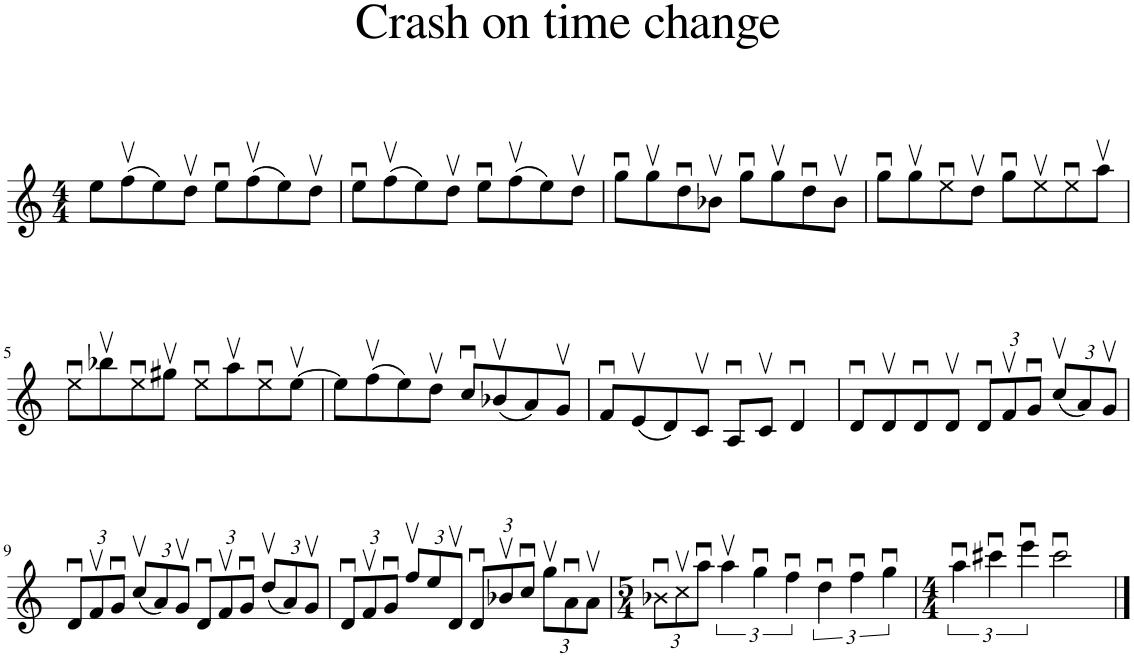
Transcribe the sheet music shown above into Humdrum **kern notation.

**kern
*part1
*staff1
*I"Mandolin
*clefG2
*k[]
*M4/4
=1
8ee\L
(8ffv\
8ee\)
8ddv\J
8eeu\L
(8ffv\
8ee\)
8ddv\J
=2
8eeu\L
(8ffv\
8ee\)
8ddv\J
8eeu\L
(8ffv\
8ee\)
8ddv\J
=3
8ggu\L
8ggv\
8ddu\
8b-Xv\J
8ggu\L
8ggv\
8ddu\
8b-v\J
=4
8ggu\L
8ggv\
8eeu\
8ddv\J
8ggu\L
8eev\
8eeu\
8aav\J
!!LO:LB:g=z
=5
8eeu\L
8bb-Xv\
8eeu\
8gg#Xv\J
8eeu\L
8aav\
8eeu\
[8eev\J
=6
8ee\L]
(8ffv\
8ee\)
8ddv\J
8ccu/L
(8b-Xv/
8a/)
8gv/J
=7
8fu/L
(8ev/
8d/)
8cv/J
8Au/L
8cv/J
4du/
=8
8du/L
8dv/
8du/
8dv/J
*Xbrackettup
12du/L
12fv/
12gu/J
(12ccv/L
12a/)
12gv/J
!!LO:LB:g=z
=9
12du/L
12fv/
12gu/J
(12ccv/L
12a/)
12gv/J
12du/L
12fv/
12gu/J
(12ddv/L
12a/)
12gv/J
=10
12du/L
12fv/
12gu/J
12ffv/L
12ee/
12dv/J
12du/L
12b-Xv/
12ccu/J
12ggv\L
12au\
12av\J
=11
*M5/4
12b-Xu\L
12ccv\
12aau\J
*brackettup
6aav\
6ggu\
6ffu\
6ddu\
6ffu\
6ggu\
=12
*M4/4
6aau\
6ccc#Xu\
6eeeu\
2ccc#u\
==
*-
